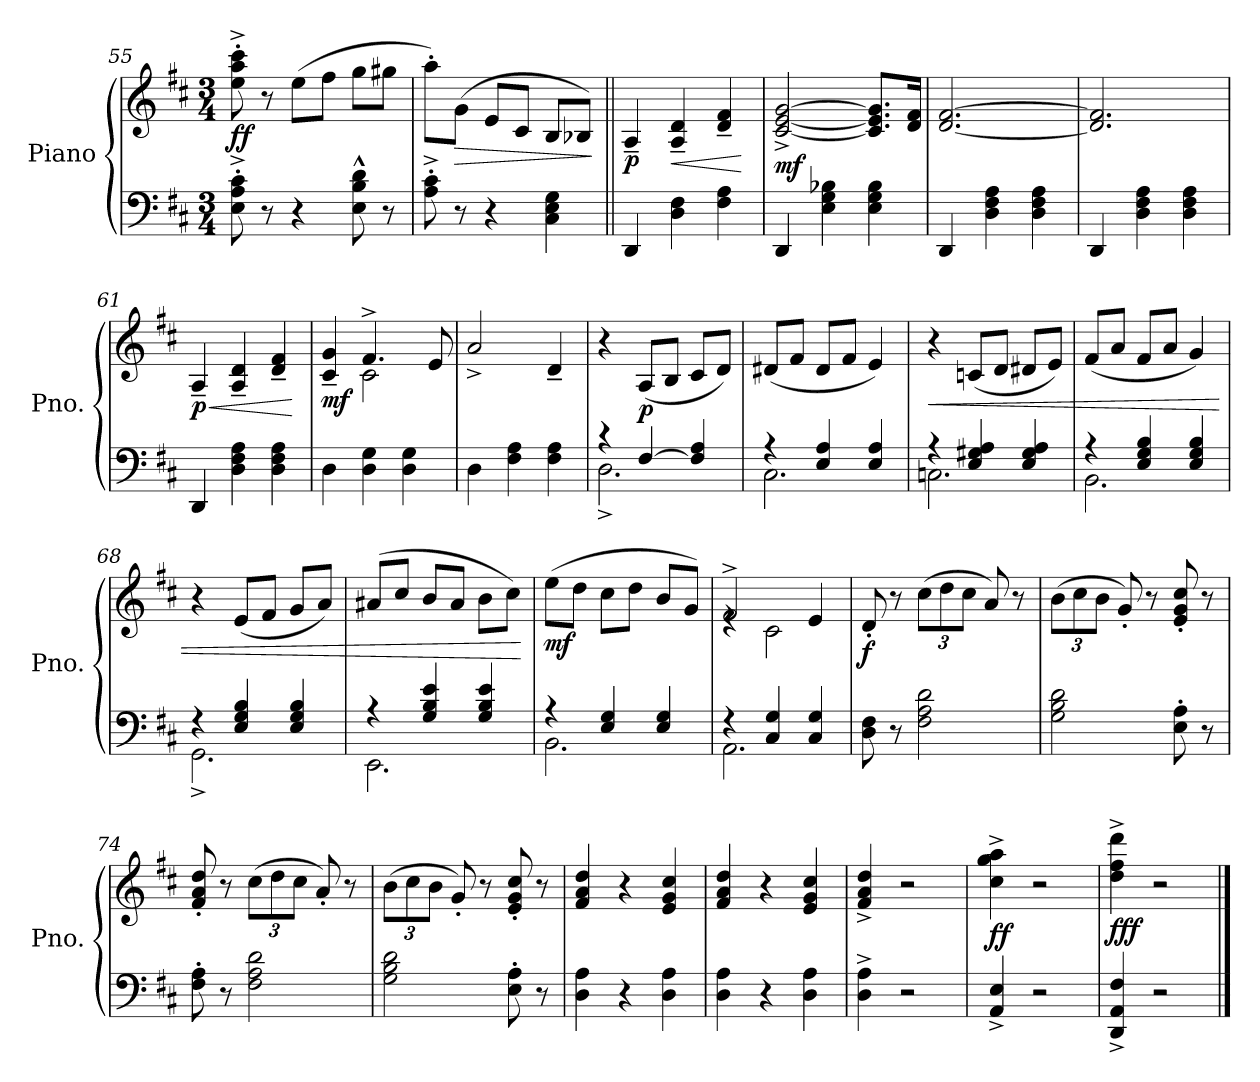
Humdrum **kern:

**kern	**kern	**dynam
*part1	*part1	*part1
*staff2	*staff1	*staff1/2
*I"Piano	*	*
*I'Pno.	*	*
*clefF4	*clefG2	*
*k[f#c#]	*k[f#c#]	*
*M3/4	*M3/4	*
=55	=55	=55
!	!	!LO:DY:b
8E\'^ 8A\'^ 8c#\'^	8ee\'^ 8aa\'^ 8ccc#\'^	ff
8r	8r	.
4r	(8ee\L	.
.	8ff#\J	.
8E\^^ 8B\^^ 8d\^^	8gg\L	.
8r	8gg#X\J	.
=56	=56	=56
8A\'^ 8c#\'^	8aa'\L)	.
!	!	!LO:HP:b
8r	(>8g\J	>
4r	8e/L	.
.	8c#/J	.
4C#\ 4E\ 4G\	8B/L	.
.	8B-X/J)	.
.	.	]
=57||	=57||	=57||
!	!	!LO:DY:b
4DD/	4A~/	p
!	!	!LO:HP:b
4D\ 4F#\	4A/~ 4d/~	<
4F#\ 4A\	4d/~ 4f#/~	.
.	.	[
=58	=58	=58
!	!	!LO:DY:b
4DD/	[2c#/^ [2e/^ [2g/^	mf
4E\ 4G\ 4B-X\	.	.
4E\ 4G\ 4B-\	8.c#/] 8.e/] 8.g/]L	.
.	16d/ 16f#/Jk	.
=59	=59	=59
4DD/	[2.d/ [2.f#/	.
4D\ 4F#\ 4A\	.	.
4D\ 4F#\ 4A\	.	.
=60	=60	=60
4DD/	2.d/] 2.f#/]	.
4D\ 4F#\ 4A\	.	.
4D\ 4F#\ 4A\	.	.
!!LO:LB:g=z
=61	=61	=61
!	!	!LO:HP:b
!	!	!LO:DY:n=1:b
4DD/	4A~/	< p
4D\ 4F#\ 4A\	4A/~ 4d/~	.
4D\ 4F#\ 4A\	4d/~ 4f#/~	.
.	.	[
=62	=62	=62
*	*^	*
!	!	!	!LO:DY:b
4D\	4c#/~ 4g/~	4ryy	mf
4D\ 4G\	4.f#^/	2c#\	.
4D\ 4G\	.	.	.
.	8e/	.	.
*	*v	*v	*
=63	=63	=63
4D\	2a^/	.
4F#\ 4A\	.	.
4F#\ 4A\	4d~/	.
=64	=64	=64
*^	*	*
4r	2.D^\	4r	.
!	!	!	!LO:DY:b
[4F#/	.	(8A/L	p
.	.	8B/J	.
4F#/] 4A/	.	8c#/L	.
.	.	8d/J)	.
=65	=65	=65	=65
4r	2.C#\	(8d#X/L	.
.	.	8f#/J	.
4E/ 4A/	.	8d#/L	.
.	.	8f#/J	.
4E/ 4A/	.	4e/)	.
=66	=66	=66	=66
!	!	!	!LO:HP:b
4r	2.Cn\	4r	<
4E/ 4G#X/ 4A/	.	(8cn/L	.
.	.	8d/J	.
4E/ 4G#/ 4A/	.	8d#X/L	.
.	.	8e/J)	.
=67	=67	=67	=67
4r	2.BB\	(8f#/L	.
.	.	8a/J	.
4E/ 4G/ 4B/	.	8f#/L	.
.	.	8a/J	.
4E/ 4G/ 4B/	.	4g/)	.
!!LO:LB:g=z
=68	=68	=68	=68
4r	2.GG^\	4r	.
4E/ 4G/ 4B/	.	(8e/L	.
.	.	8f#/J	.
4E/ 4G/ 4B/	.	8g/L	.
.	.	8a/J)	.
=69	=69	=69	=69
4r	2.EE\	(8a#X/L	.
.	.	8cc#/J	.
4G/ 4B/ 4e/	.	8b/L	.
.	.	8a#/J	.
4G/ 4B/ 4e/	.	8b\L	.
.	.	8cc#\J)	.
*v	*v	*	*
.	.	[
=70	=70	=70
*^	*	*
!	!	!	!LO:DY:b
4r	2.BB\	(8ee\L	mf
.	.	8dd\J	.
4E/ 4G/	.	8cc#\L	.
.	.	8dd\J	.
4E/ 4G/	.	8b/L	.
.	.	8g/J)	.
=71	=71	=71	=71
*	*	*^	*
4r	2.AA\	2f#^/	4re	.
4C#/ 4G/	.	.	2c#\	.
4C#/ 4G/	.	4e/	.	.
*v	*v	*	*	*
*	*v	*v	*
=72	=72	=72
!	!	!LO:DY:b
8D\ 8F#\	8d'/	f
8r	8r	.
*	*Xbrackettup	*
2F#\ 2A\ 2d\	(12cc#\L	.
.	12dd\	.
.	12cc#\J	.
.	8a/)	.
.	8r	.
=73	=73	=73
2G\ 2B\ 2d\	(12b\L	.
.	12cc#\	.
.	12b\J	.
.	8g'/)	.
.	8r	.
8E\' 8A\'	8e/' 8g/' 8cc#/'	.
8r	8r	.
!!LO:LB:g=z
=74	=74	=74
8F#\' 8A\'	8f#/' 8a/' 8dd/'	.
8r	8r	.
2F#\ 2A\ 2d\	(12cc#\L	.
.	12dd\	.
.	12cc#\J	.
.	8a'/)	.
.	8r	.
=75	=75	=75
2G\ 2B\ 2d\	(12b\L	.
.	12cc#\	.
.	12b\J	.
.	8g'/)	.
.	8r	.
8E\' 8A\'	8e/' 8g/' 8cc#/'	.
8r	8r	.
=76	=76	=76
4D\ 4A\	4f#/ 4a/ 4dd/	.
4r	4r	.
4D\ 4A\	4e/ 4g/ 4cc#/	.
=77	=77	=77
4D\ 4A\	4f#/ 4a/ 4dd/	.
4r	4r	.
4D\ 4A\	4e/ 4g/ 4cc#/	.
=78	=78	=78
4D\^ 4A\^	4f#/^ 4a/^ 4dd/^	.
2r	2r	.
=79	=79	=79
!	!	!LO:DY:b
4AA/^ 4E/^	4cc#\^ 4gg\^ 4aa\^	ff
2r	2r	.
=80	=80	=80
!	!	!LO:DY:b
4DD/^ 4AA/^ 4F#/^	4dd\^ 4ff#\^ 4ddd\^	fff
2r	2r	.
==	==	==
*-	*-	*-
